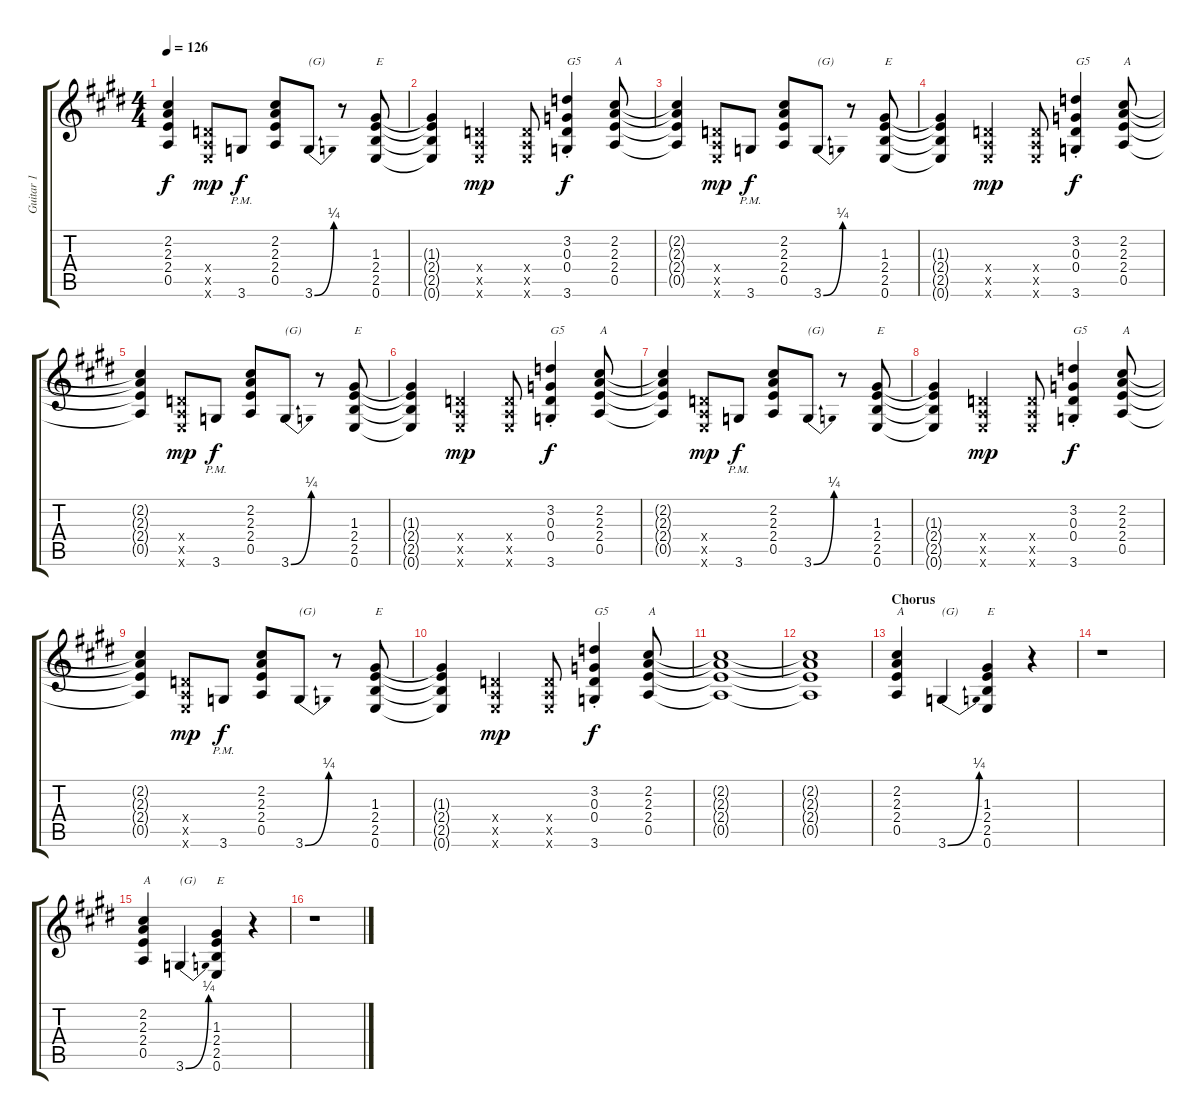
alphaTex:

\track ("Guitar 1" "Guitar 1") {instrument distortionguitar}
\staff {score tabs}
\tuning (E4 B3 G3 D3 A2 E2) {hide}
\ts (4 4)
\tempo 126
\clef g2
\ks e
(2.2{t} 2.3{t} 2.4{t} 0.5{t}).4{dy f} (0.4{x} 0.5{x} 0.6{x}).8{dy mp} 3.6{pm}.8{dy f} (2.2 2.3 2.4 0.5).8 3.6{be (bend 0 0 60 1)}.8{txt "(G)"} r.8 (1.3 2.4 2.5 0.6).8{txt "E"} |
(1.3{t} 2.4{t} 2.5{t} 0.6{t}).4 (0.4{x} 0.5{x} 0.6{x}).4{dy mp} (0.4{x} 0.5{x} 0.6{x}).8 (3.2{st} 0.3{st} 0.4{st} 3.6{st}).4{txt "G5" dy f} (2.2 2.3 2.4 0.5).8{txt "A"} |
(2.2{t} 2.3{t} 2.4{t} 0.5{t}).4 (0.4{x} 0.5{x} 0.6{x}).8{dy mp} 3.6{pm}.8{dy f} (2.2 2.3 2.4 0.5).8 3.6{be (bend 0 0 60 1)}.8{txt "(G)"} r.8 (1.3 2.4 2.5 0.6).8{txt "E"} |
(1.3{t} 2.4{t} 2.5{t} 0.6{t}).4 (0.4{x} 0.5{x} 0.6{x}).4{dy mp} (0.4{x} 0.5{x} 0.6{x}).8 (3.2{st} 0.3{st} 0.4{st} 3.6{st}).4{txt "G5" dy f} (2.2 2.3 2.4 0.5).8{txt "A"} |
(2.2{t} 2.3{t} 2.4{t} 0.5{t}).4 (0.4{x} 0.5{x} 0.6{x}).8{dy mp} 3.6{pm}.8{dy f} (2.2 2.3 2.4 0.5).8 3.6{be (bend 0 0 60 1)}.8{txt "(G)"} r.8 (1.3 2.4 2.5 0.6).8{txt "E"} |
(1.3{t} 2.4{t} 2.5{t} 0.6{t}).4 (0.4{x} 0.5{x} 0.6{x}).4{dy mp} (0.4{x} 0.5{x} 0.6{x}).8 (3.2{st} 0.3{st} 0.4{st} 3.6{st}).4{txt "G5" dy f} (2.2 2.3 2.4 0.5).8{txt "A"} |
(2.2{t} 2.3{t} 2.4{t} 0.5{t}).4 (0.4{x} 0.5{x} 0.6{x}).8{dy mp} 3.6{pm}.8{dy f} (2.2 2.3 2.4 0.5).8 3.6{be (bend 0 0 60 1)}.8{txt "(G)"} r.8 (1.3 2.4 2.5 0.6).8{txt "E"} |
(1.3{t} 2.4{t} 2.5{t} 0.6{t}).4 (0.4{x} 0.5{x} 0.6{x}).4{dy mp} (0.4{x} 0.5{x} 0.6{x}).8 (3.2{st} 0.3{st} 0.4{st} 3.6{st}).4{txt "G5" dy f} (2.2 2.3 2.4 0.5).8{txt "A"} |
(2.2{t} 2.3{t} 2.4{t} 0.5{t}).4 (0.4{x} 0.5{x} 0.6{x}).8{dy mp} 3.6{pm}.8{dy f} (2.2 2.3 2.4 0.5).8 3.6{be (bend 0 0 60 1)}.8{txt "(G)"} r.8 (1.3 2.4 2.5 0.6).8{txt "E"} |
(1.3{t} 2.4{t} 2.5{t} 0.6{t}).4 (0.4{x} 0.5{x} 0.6{x}).4{dy mp} (0.4{x} 0.5{x} 0.6{x}).8 (3.2{st} 0.3{st} 0.4{st} 3.6{st}).4{txt "G5" dy f} (2.2 2.3 2.4 0.5).8{txt "A"} |
(2.2{t} 2.3{t} 2.4{t} 0.5{t}).1 |
(2.2{t} 2.3{t} 2.4{t} 0.5{t}).1 |
\section ("" "Chorus")
(2.2 2.3 2.4 0.5).4{txt "A"} 3.6{be (bend 0 0 60 1)}.4{txt "(G)"} (1.3 2.4 2.5 0.6).4{txt "E"} r.4 |
r.1 |
(2.2 2.3 2.4 0.5).4{txt "A"} 3.6{be (bend 0 0 60 1)}.4{txt "(G)"} (1.3 2.4 2.5 0.6).4{txt "E"} r.4 |
r.1
